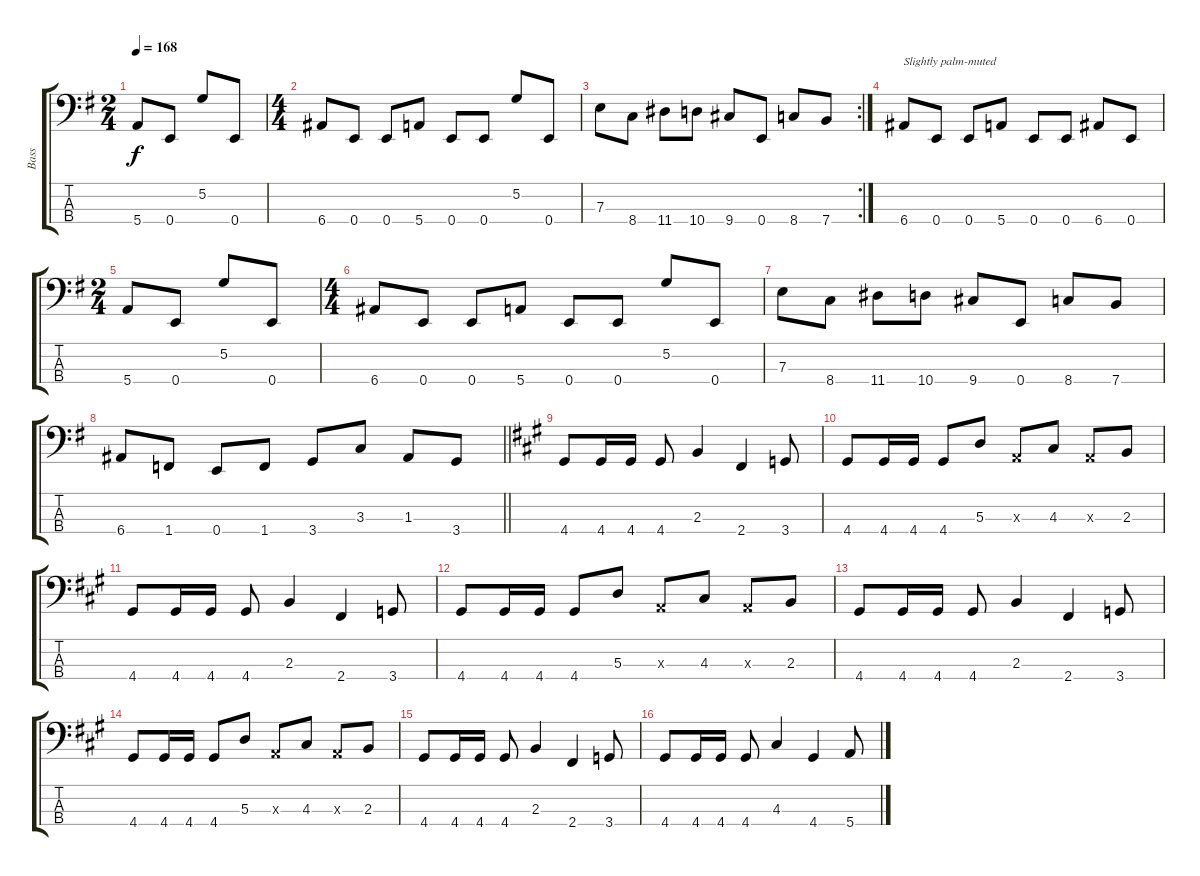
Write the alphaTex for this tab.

\track ("Bass" "Bass") {instrument electricbasspick}
\staff {score tabs}
\tuning (G2 D2 A1 E1) {hide}
\ts (2 4)
\tempo 168
\clef f4
\ks g
5.4.8{dy f} 0.4.8 5.2.8 0.4.8 |
\ts (4 4)
6.4.8 0.4.8 0.4.8 5.4.8 0.4.8 0.4.8 5.2.8 0.4.8 |
\rc 2
7.3.8 8.4.8 11.4.8 10.4.8 9.4.8 0.4.8 8.4.8 7.4.8 |
6.4.8{txt "Slightly palm-muted"} 0.4.8 0.4.8 5.4.8 0.4.8 0.4.8 6.4.8 0.4.8 |
\ts (2 4)
5.4.8 0.4.8 5.2.8 0.4.8 |
\ts (4 4)
6.4.8 0.4.8 0.4.8 5.4.8 0.4.8 0.4.8 5.2.8 0.4.8 |
7.3.8 8.4.8 11.4.8 10.4.8 9.4.8 0.4.8 8.4.8 7.4.8 |
\barLineRight lightlight
6.4.8 1.4.8 0.4.8 1.4.8 3.4.8 3.3.8 1.3.8 3.4.8 |
\ks a
4.4.8 4.4.16 4.4.16 4.4.8 2.3.4 2.4.4 3.4.8 |
4.4.8 4.4.16 4.4.16 4.4.8 5.3.8 0.3{x}.8 4.3.8 0.3{x}.8 2.3.8 |
4.4.8 4.4.16 4.4.16 4.4.8 2.3.4 2.4.4 3.4.8 |
4.4.8 4.4.16 4.4.16 4.4.8 5.3.8 0.3{x}.8 4.3.8 0.3{x}.8 2.3.8 |
4.4.8 4.4.16 4.4.16 4.4.8 2.3.4 2.4.4 3.4.8 |
4.4.8 4.4.16 4.4.16 4.4.8 5.3.8 0.3{x}.8 4.3.8 0.3{x}.8 2.3.8 |
4.4.8 4.4.16 4.4.16 4.4.8 2.3.4 2.4.4 3.4.8 |
4.4.8 4.4.16 4.4.16 4.4.8 4.3.4 4.4.4 5.4.8
